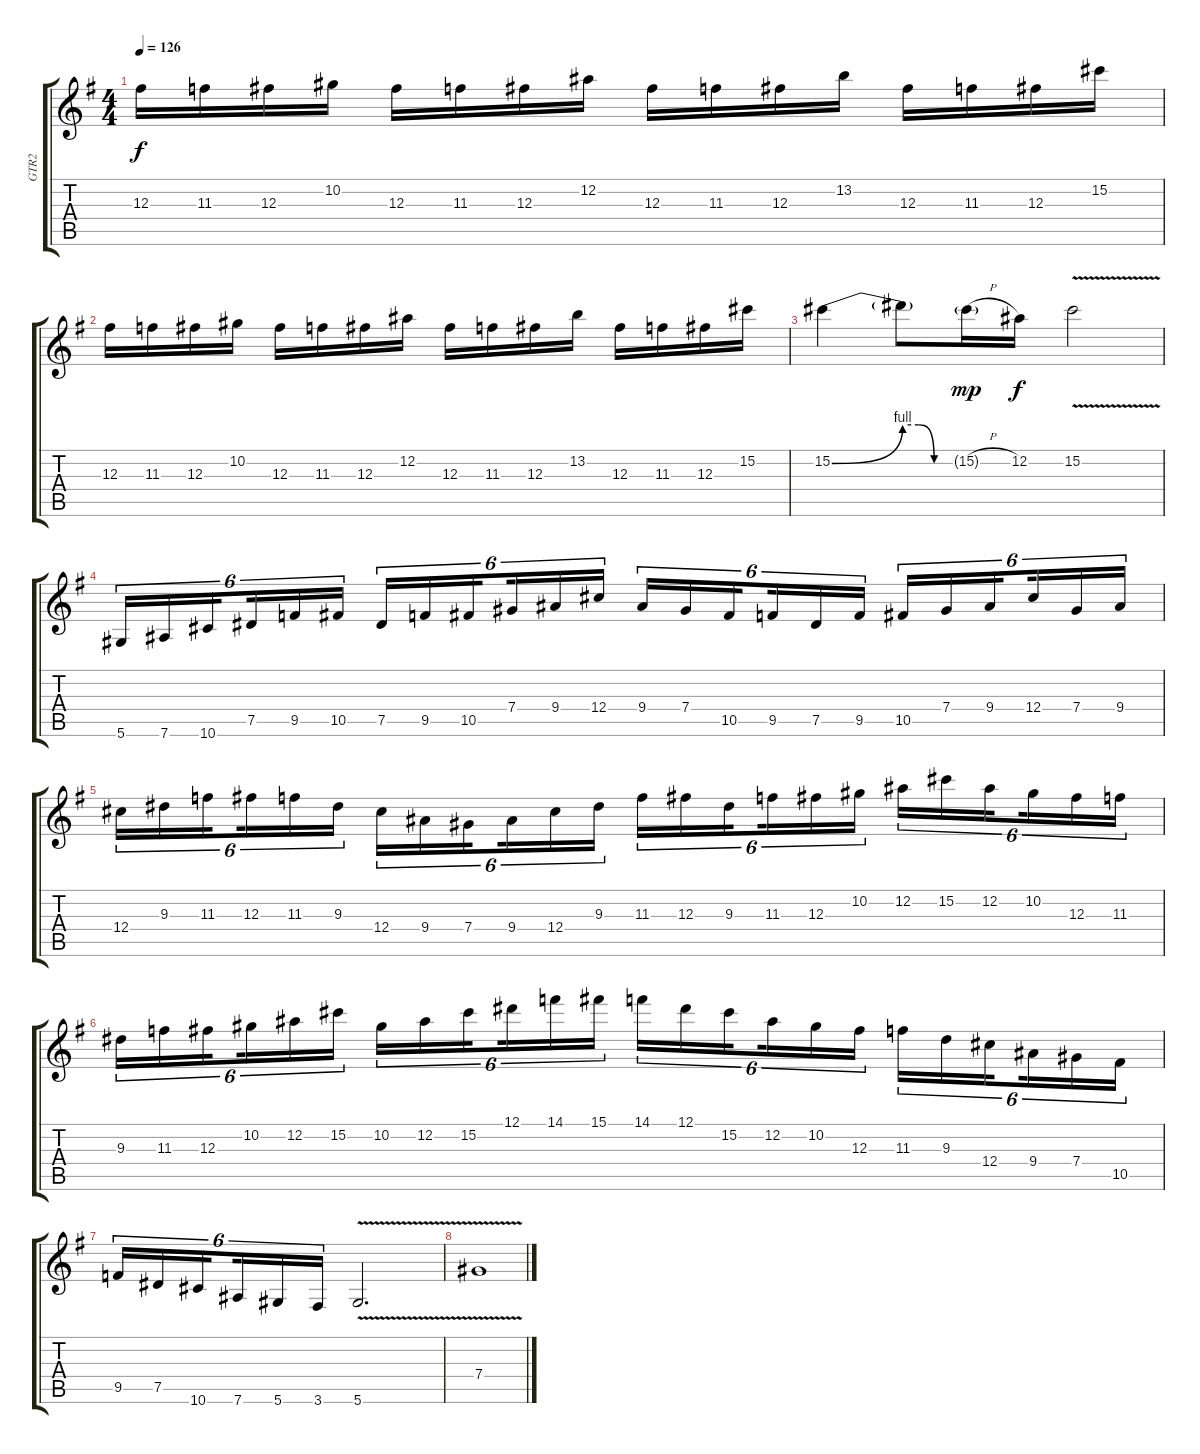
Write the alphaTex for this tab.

\track ("GTR2" "GTR2") {instrument distortionguitar}
\staff {score tabs}
\tuning (Eb4 Bb3 Gb3 Db3 Ab2 Eb2) {hide}
\ts (4 4)
\tempo 126
\clef g2
\ks g
12.3.16{dy f} 11.3.16 12.3.16 10.2.16 12.3.16 11.3.16 12.3.16 12.2.16 12.3.16 11.3.16 12.3.16 13.2.16 12.3.16 11.3.16 12.3.16 15.2.16 |
12.3.16 11.3.16 12.3.16 10.2.16 12.3.16 11.3.16 12.3.16 12.2.16 12.3.16 11.3.16 12.3.16 13.2.16 12.3.16 11.3.16 12.3.16 15.2.16 |
15.2{be (bend 0 0 60 4)}.4 15.2{be (custom 0 4 20 4 40 0 60 0) t}.8 15.2{h g}.16{dy mp} 12.2.16{dy f} 15.2{v}.2 |
5.6.16{tu (6 4)} 7.6.16{tu (6 4)} 10.6.16{tu (6 4) beam splitsecondary} 7.5.16{tu (6 4)} 9.5.16{tu (6 4)} 10.5.16{tu (6 4)} 7.5.16{tu (6 4)} 9.5.16{tu (6 4)} 10.5.16{tu (6 4) beam splitsecondary} 7.4.16{tu (6 4)} 9.4.16{tu (6 4)} 12.4.16{tu (6 4)} 9.4.16{tu (6 4)} 7.4.16{tu (6 4)} 10.5.16{tu (6 4) beam splitsecondary} 9.5.16{tu (6 4)} 7.5.16{tu (6 4)} 9.5.16{tu (6 4)} 10.5.16{tu (6 4)} 7.4.16{tu (6 4)} 9.4.16{tu (6 4) beam splitsecondary} 12.4.16{tu (6 4)} 7.4.16{tu (6 4)} 9.4.16{tu (6 4)} |
12.4.16{tu (6 4)} 9.3.16{tu (6 4)} 11.3.16{tu (6 4) beam splitsecondary} 12.3.16{tu (6 4)} 11.3.16{tu (6 4)} 9.3.16{tu (6 4)} 12.4.16{tu (6 4)} 9.4.16{tu (6 4)} 7.4.16{tu (6 4) beam splitsecondary} 9.4.16{tu (6 4)} 12.4.16{tu (6 4)} 9.3.16{tu (6 4)} 11.3.16{tu (6 4)} 12.3.16{tu (6 4)} 9.3.16{tu (6 4) beam splitsecondary} 11.3.16{tu (6 4)} 12.3.16{tu (6 4)} 10.2.16{tu (6 4)} 12.2.16{tu (6 4)} 15.2.16{tu (6 4)} 12.2.16{tu (6 4) beam splitsecondary} 10.2.16{tu (6 4)} 12.3.16{tu (6 4)} 11.3.16{tu (6 4)} |
9.3.16{tu (6 4)} 11.3.16{tu (6 4)} 12.3.16{tu (6 4) beam splitsecondary} 10.2.16{tu (6 4)} 12.2.16{tu (6 4)} 15.2.16{tu (6 4)} 10.2.16{tu (6 4)} 12.2.16{tu (6 4)} 15.2.16{tu (6 4) beam splitsecondary} 12.1.16{tu (6 4)} 14.1.16{tu (6 4)} 15.1.16{tu (6 4)} 14.1.16{tu (6 4)} 12.1.16{tu (6 4)} 15.2.16{tu (6 4) beam splitsecondary} 12.2.16{tu (6 4)} 10.2.16{tu (6 4)} 12.3.16{tu (6 4)} 11.3.16{tu (6 4)} 9.3.16{tu (6 4)} 12.4.16{tu (6 4) beam splitsecondary} 9.4.16{tu (6 4)} 7.4.16{tu (6 4)} 10.5.16{tu (6 4)} |
9.5.16{tu (6 4)} 7.5.16{tu (6 4)} 10.6.16{tu (6 4) beam splitsecondary} 7.6.16{tu (6 4)} 5.6.16{tu (6 4)} 3.6.16{tu (6 4)} 5.6{v}.2{d} |
7.4{v}.1
